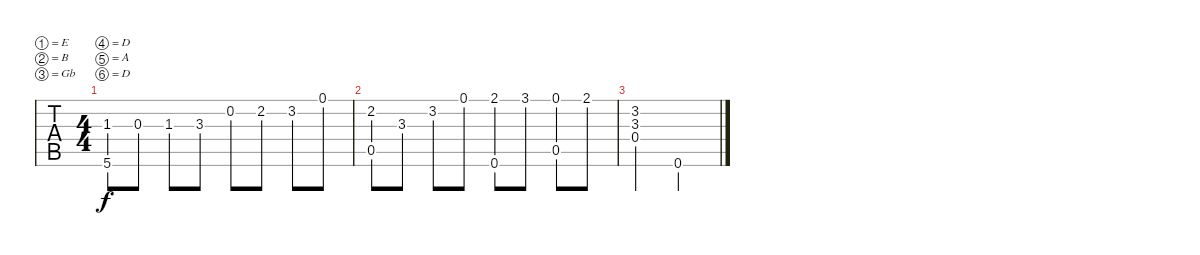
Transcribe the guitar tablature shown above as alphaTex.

\bracketExtendMode groupsimilarinstruments
\singleTrackTrackNamePolicy hidden
\multiTrackTrackNamePolicy hidden
\firstSystemTrackNameOrientation horizontal
\otherSystemsTrackNameOrientation horizontal
\track ("Guitar Standard" "Guitar Sta") {instrument acousticguitarsteel}
\staff {tabs}
\tuning (E4 B3 Gb3 D3 A2 D2)
\ts (4 4)
\tempo (120 hide)
\clef g2
\ks c
(1.3 5.6).8{dy f} 0.3.8 1.3.8 3.3.8 0.2.8 2.2.8 3.2.8 0.1.8 |
(2.2 0.5).8 3.3.8 3.2.8 0.1.8 (2.1 0.6).8 3.1.8 (0.1 0.5).8 2.1.8 |
(3.2 3.3 0.4).2 0.6.2
